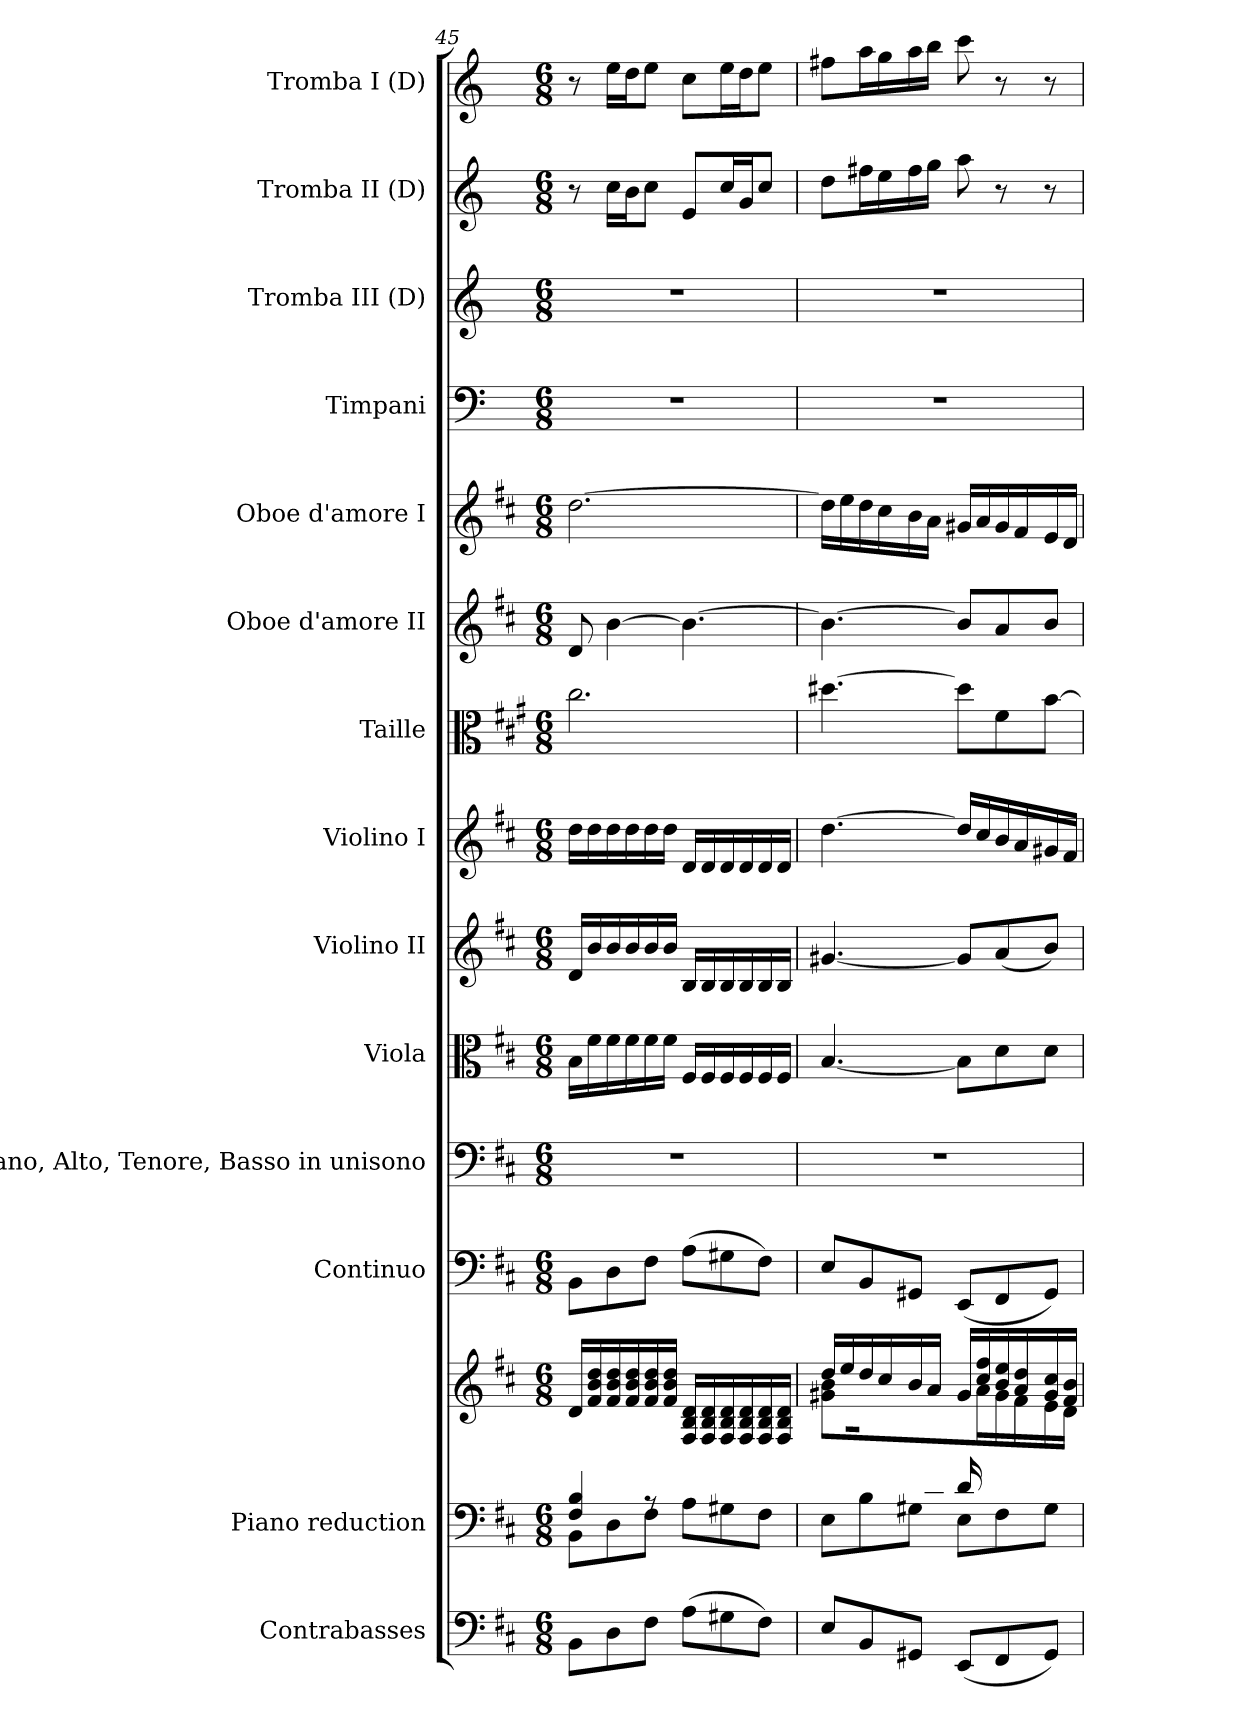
**kern	**kern	**kern	**kern	**kern	**kern	**kern	**kern	**kern	**kern	**kern	**kern	**kern	**kern	**kern
*part14	*part13	*part13	*part12	*part11	*part10	*part9	*part8	*part7	*part6	*part5	*part4	*part3	*part2	*part1
*staff15	*staff14	*staff13	*staff12	*staff11	*staff10	*staff9	*staff8	*staff7	*staff6	*staff5	*staff4	*staff3	*staff2	*staff1
*I"Contrabasses	*I"Piano reduction	*	*I"Continuo	*I"Soprano, Alto, Tenore, Basso in unisono	*I"Viola	*I"Violino II	*I"Violino I	*I"Taille	*I"Oboe d'amore II	*I"Oboe d'amore I	*I"Timpani	*I"Tromba III (D)	*I"Tromba II (D)	*I"Tromba I (D)
*I'Cbs.	*I'Pno	*	*	*	*	*	*	*	*I'Ob	*I'Ob	*I'Timp	*	*	*
*clefF4	*clefF4	*clefG2	*clefF4	*clefF4	*clefC3	*clefG2	*clefG2	*clefC3	*clefG2	*clefG2	*clefF4	*clefG2	*clefG2	*clefG2
*ITrd7c12	*	*	*	*	*	*	*	*ITrd4c7	*	*	*	*ITrd-1c-2	*ITrd-1c-2	*ITrd-1c-2
*k[f#c#]	*k[f#c#]	*k[f#c#]	*k[f#c#]	*k[f#c#]	*k[f#c#]	*k[f#c#]	*k[f#c#]	*k[f#c#]	*k[f#c#]	*k[f#c#]	*k[]	*k[f#c#]	*k[f#c#]	*k[f#c#]
*M6/8	*M6/8	*M6/8	*M6/8	*M6/8	*M6/8	*M6/8	*M6/8	*M6/8	*M6/8	*M6/8	*M6/8	*M6/8	*M6/8	*M6/8
=45	=45	=45	=45	=45	=45	=45	=45	=45	=45	=45	=45	=45	=45	=45
*	*^	*	*	*	*	*	*	*	*	*	*	*	*	*
8BBB\L	4F#/ 4B/	8BB\L	16d/LL	8BB\L	2.r	16B\LL	16d/LL	16dd\LL	2.f#\	8d/	[2.dd\	2.r	2.r	8r	8r
.	.	.	16f#/ 16b/ 16dd/	.	.	16f#\	16b/	16dd\	.	.	.	.	.	.	.
8DD\	.	8D\	16f#/ 16b/ 16dd/	8D\	.	16f#\	16b/	16dd\	.	[4b\	.	.	.	16dd\LL	16ff#\LL
.	.	.	16f#/ 16b/ 16dd/	.	.	16f#\	16b/	16dd\	.	.	.	.	.	16cc#\J	16ee\J
8FF#\J	8rA	8F#\J	16f#/ 16b/ 16dd/	8F#\J	.	16f#\	16b/	16dd\	.	.	.	.	.	8dd\J	8ff#\J
.	.	.	16f#/ 16b/ 16dd/JJ	.	.	16f#\JJ	16b/JJ	16dd\JJ	.	.	.	.	.	.	.
(>8AA\L	4.ryy	8A\L	16F#/ 16B/ 16d/LL	(>8A\L	.	16F#/LL	16B/LL	16d/LL	.	4.b\_	.	.	.	8f#/L	8dd\L
.	.	.	16F#/ 16B/ 16d/	.	.	16F#/	16B/	16d/	.	.	.	.	.	.	.
8GG#X\	.	8G#X\	16F#/ 16B/ 16d/	8G#X\	.	16F#/	16B/	16d/	.	.	.	.	.	16dd/L	16ff#\L
.	.	.	16F#/ 16B/ 16d/	.	.	16F#/	16B/	16d/	.	.	.	.	.	16a/J	16ee\J
8FF#\J)	.	8F#\J	16F#/ 16B/ 16d/	8F#\J)	.	16F#/	16B/	16d/	.	.	.	.	.	8dd/J	8ff#\J
.	.	.	16F#/ 16B/ 16d/JJ	.	.	16F#/JJ	16B/JJ	16d/JJ	.	.	.	.	.	.	.
!!LO:PB:g=z
=46	=46	=46	=46	=46	=46	=46	=46	=46	=46	=46	=46	=46	=46	=46	=46
*	*	*	*^	*	*	*	*	*	*	*	*	*	*	*	*
8EE/L	8ryy	8E\L	16dd/LL	8g#X\ 8b\L	8E/L	2.r	[4.B/	[4.g#X/	[4.dd\	[4.g#X\	4.b\_	16dd\LL]	2.r	2.r	8ee\L	8gg#X\L
.	.	.	16ee/	.	.	.	.	.	.	.	.	16ee\	.	.	.	.
8BBB/	16B/L	8B\	16dd/	16ryy	8BB/	.	.	.	.	.	.	16dd\	.	.	16gg#X\L	16bb\L
*	*	*	*v	*v	*	*	*	*	*	*	*	*	*	*	*	*
.	16A/	.	16cc#/	.	.	.	.	.	.	.	16cc#\	.	.	16ff#\	16aa\
8GGG#X/J	16B/	8G#X\J	16b/	8GG#X/J	.	.	.	.	.	.	16b\	.	.	16gg#\	16bb\
.	16c#/JJ	.	16a/JJ	.	.	.	.	.	.	.	16a\JJ	.	.	16aa\JJ	16ccc#\JJ
(<8EEE/L	16d/LL	8E\L	16g#/LL	(<8EE/L	.	8B\L]	8g#/L]	16dd/LL]	8g#\L]	8b/L]	16g#X/LL	.	.	8bb\	8ddd\
*	*	*	*^	*	*	*	*	*	*	*	*	*	*	*	*
.	4ryy	.	16cc#/ 16ff#/	16a\	.	.	.	.	16cc#/	.	.	16a/	.	.	.	.
8FFF#/	.	8F#\	16b/ 16ee/	16g#\	8FF#/	.	8d\	(<8a/	16b/	8B\	8a/	16g#/	.	.	8r	8r
.	.	.	16a/ 16dd/	16f#\	.	.	.	.	16a/	.	.	16f#/	.	.	.	.
8GGG#/J)	.	8G#\J	16g#/ 16cc#/	16e\	8GG#/J)	.	8d\J	8b/J)	16g#X/	[8e\J	8b/J	16e/	.	.	8r	8r
.	16ryy	.	16f#/ 16b/JJ	16d\JJ	.	.	.	.	16f#/JJ	.	.	16d/JJ	.	.	.	.
*	*v	*v	*	*	*	*	*	*	*	*	*	*	*	*	*	*
*	*	*v	*v	*	*	*	*	*	*	*	*	*	*	*	*
=	=	=	=	=	=	=	=	=	=	=	=	=	=	=
*-	*-	*-	*-	*-	*-	*-	*-	*-	*-	*-	*-	*-	*-	*-
